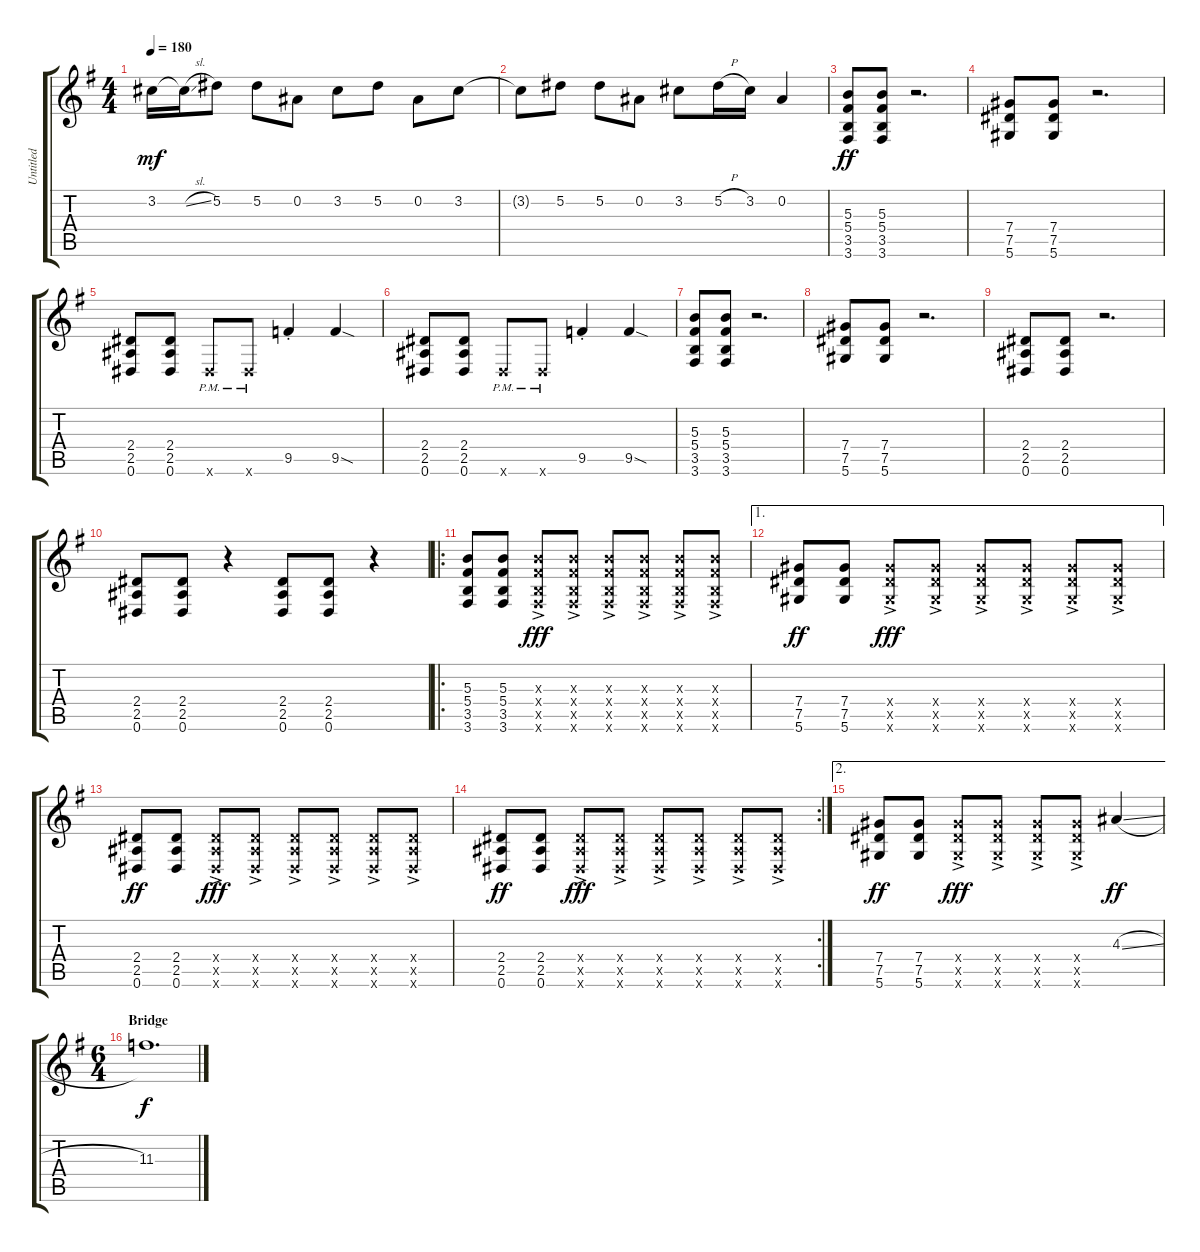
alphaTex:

\track ("Untitled" "Untitled") {instrument distortionguitar}
\staff {score tabs}
\tuning (Eb4 Bb3 Gb3 Db3 Ab2 Eb2) {hide}
\ts (4 4)
\tempo 180
\clef g2
\ks g
3.2{t}.16{dy mf} 3.2{sl t}.16 5.2.8 5.2.8 0.2.8 3.2.8 5.2.8 0.2.8 3.2.8 |
3.2{t}.8 5.2.8 5.2.8 0.2.8 3.2.8 5.2{h}.16 3.2.16 0.2.4 |
(5.3 5.4 3.5 3.6).8{dy ff} (5.3 5.4 3.5 3.6).8 r.2{d} |
(7.4 7.5 5.6).8 (7.4 7.5 5.6).8 r.2{d} |
(2.4 2.5 0.6).8 (2.4 2.5 0.6).8 0.6{pm x}.8 0.6{pm x}.8 9.5{st}.4 9.5{sod}.4 |
(2.4 2.5 0.6).8 (2.4 2.5 0.6).8 0.6{pm x}.8 0.6{pm x}.8 9.5{st}.4 9.5{sod}.4 |
(5.3 5.4 3.5 3.6).8 (5.3 5.4 3.5 3.6).8 r.2{d} |
(7.4 7.5 5.6).8 (7.4 7.5 5.6).8 r.2{d} |
(2.4 2.5 0.6).8 (2.4 2.5 0.6).8 r.2{d} |
(2.4 2.5 0.6).8 (2.4 2.5 0.6).8 r.4 (2.4 2.5 0.6).8 (2.4 2.5 0.6).8 r.4 |
\ro
(5.3 5.4 3.5 3.6).8 (5.3 5.4 3.5 3.6).8 (5.3{ac x} 5.4{ac x} 3.5{ac x} 3.6{ac x}).8{dy fff} (5.3{ac x} 5.4{ac x} 3.5{ac x} 3.6{ac x}).8 (5.3{ac x} 5.4{ac x} 3.5{ac x} 3.6{ac x}).8 (5.3{ac x} 5.4{ac x} 3.5{ac x} 3.6{ac x}).8 (5.3{ac x} 5.4{ac x} 3.5{ac x} 3.6{ac x}).8 (5.3{ac x} 5.4{ac x} 3.5{ac x} 3.6{ac x}).8 |
\ae 1
(7.4 7.5 5.6).8{dy ff} (7.4 7.5 5.6).8 (7.4{ac x} 7.5{ac x} 5.6{ac x}).8{dy fff} (7.4{ac x} 7.5{ac x} 5.6{ac x}).8 (7.4{ac x} 7.5{ac x} 5.6{ac x}).8 (7.4{ac x} 7.5{ac x} 5.6{ac x}).8 (7.4{ac x} 7.5{ac x} 5.6{ac x}).8 (7.4{ac x} 7.5{ac x} 5.6{ac x}).8 |
(2.4 2.5 0.6).8{dy ff} (2.4 2.5 0.6).8 (2.4{ac x} 2.5{ac x} 0.6{ac x}).8{dy fff} (2.4{ac x} 2.5{ac x} 0.6{ac x}).8 (2.4{ac x} 2.5{ac x} 0.6{ac x}).8 (2.4{ac x} 2.5{ac x} 0.6{ac x}).8 (2.4{ac x} 2.5{ac x} 0.6{ac x}).8 (2.4{ac x} 2.5{ac x} 0.6{ac x}).8 |
\rc 2
(2.4 2.5 0.6).8{dy ff} (2.4 2.5 0.6).8 (2.4{ac x} 2.5{ac x} 0.6{ac x}).8{dy fff} (2.4{ac x} 2.5{ac x} 0.6{ac x}).8 (2.4{ac x} 2.5{ac x} 0.6{ac x}).8 (2.4{ac x} 2.5{ac x} 0.6{ac x}).8 (2.4{ac x} 2.5{ac x} 0.6{ac x}).8 (2.4{ac x} 2.5{ac x} 0.6{ac x}).8 |
\ae 2
(7.4 7.5 5.6).8{dy ff} (7.4 7.5 5.6).8 (7.4{ac x} 7.5{ac x} 5.6{ac x}).8{dy fff} (7.4{ac x} 7.5{ac x} 5.6{ac x}).8 (7.4{ac x} 7.5{ac x} 5.6{ac x}).8 (7.4{ac x} 7.5{ac x} 5.6{ac x}).8 4.3{sl}.4{dy ff} |
\ts (6 4)
\section ("" "Bridge")
11.3.1{d dy f}
